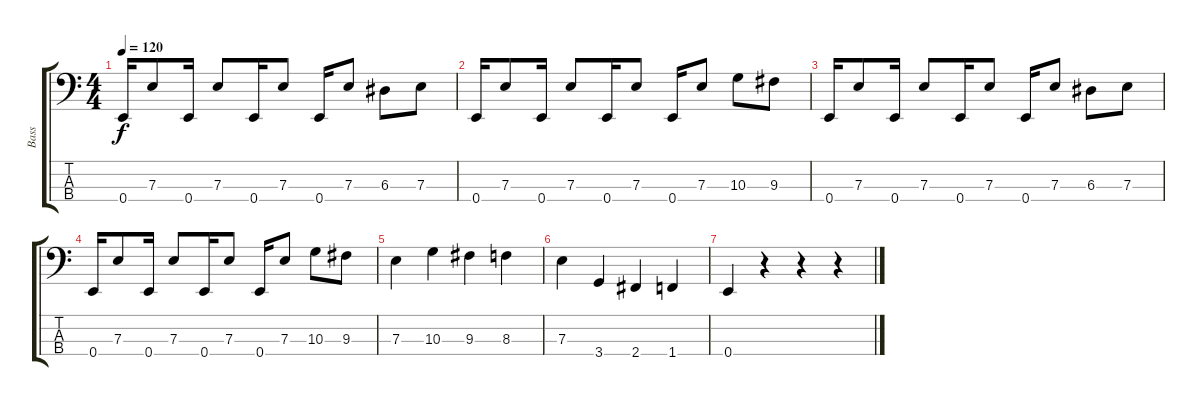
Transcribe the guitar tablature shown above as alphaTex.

\track ("Bass" "Bass") {instrument electricbasspick}
\staff {score tabs}
\tuning (G2 D2 A1 E1) {hide}
\ts (4 4)
\tempo 120
\clef f4
\ks c
0.4.16{dy f} 7.3.8 0.4.16 7.3.8 0.4.16 7.3.8 0.4.16 7.3.8 6.3.8 7.3.8 |
0.4.16 7.3.8 0.4.16 7.3.8 0.4.16 7.3.8 0.4.16 7.3.8 10.3.8 9.3.8 |
0.4.16 7.3.8 0.4.16 7.3.8 0.4.16 7.3.8 0.4.16 7.3.8 6.3.8 7.3.8 |
0.4.16 7.3.8 0.4.16 7.3.8 0.4.16 7.3.8 0.4.16 7.3.8 10.3.8 9.3.8 |
7.3.4 10.3.4 9.3.4 8.3.4 |
7.3.4 3.4.4 2.4.4 1.4.4 |
0.4.4 r.4 r.4 r.4
